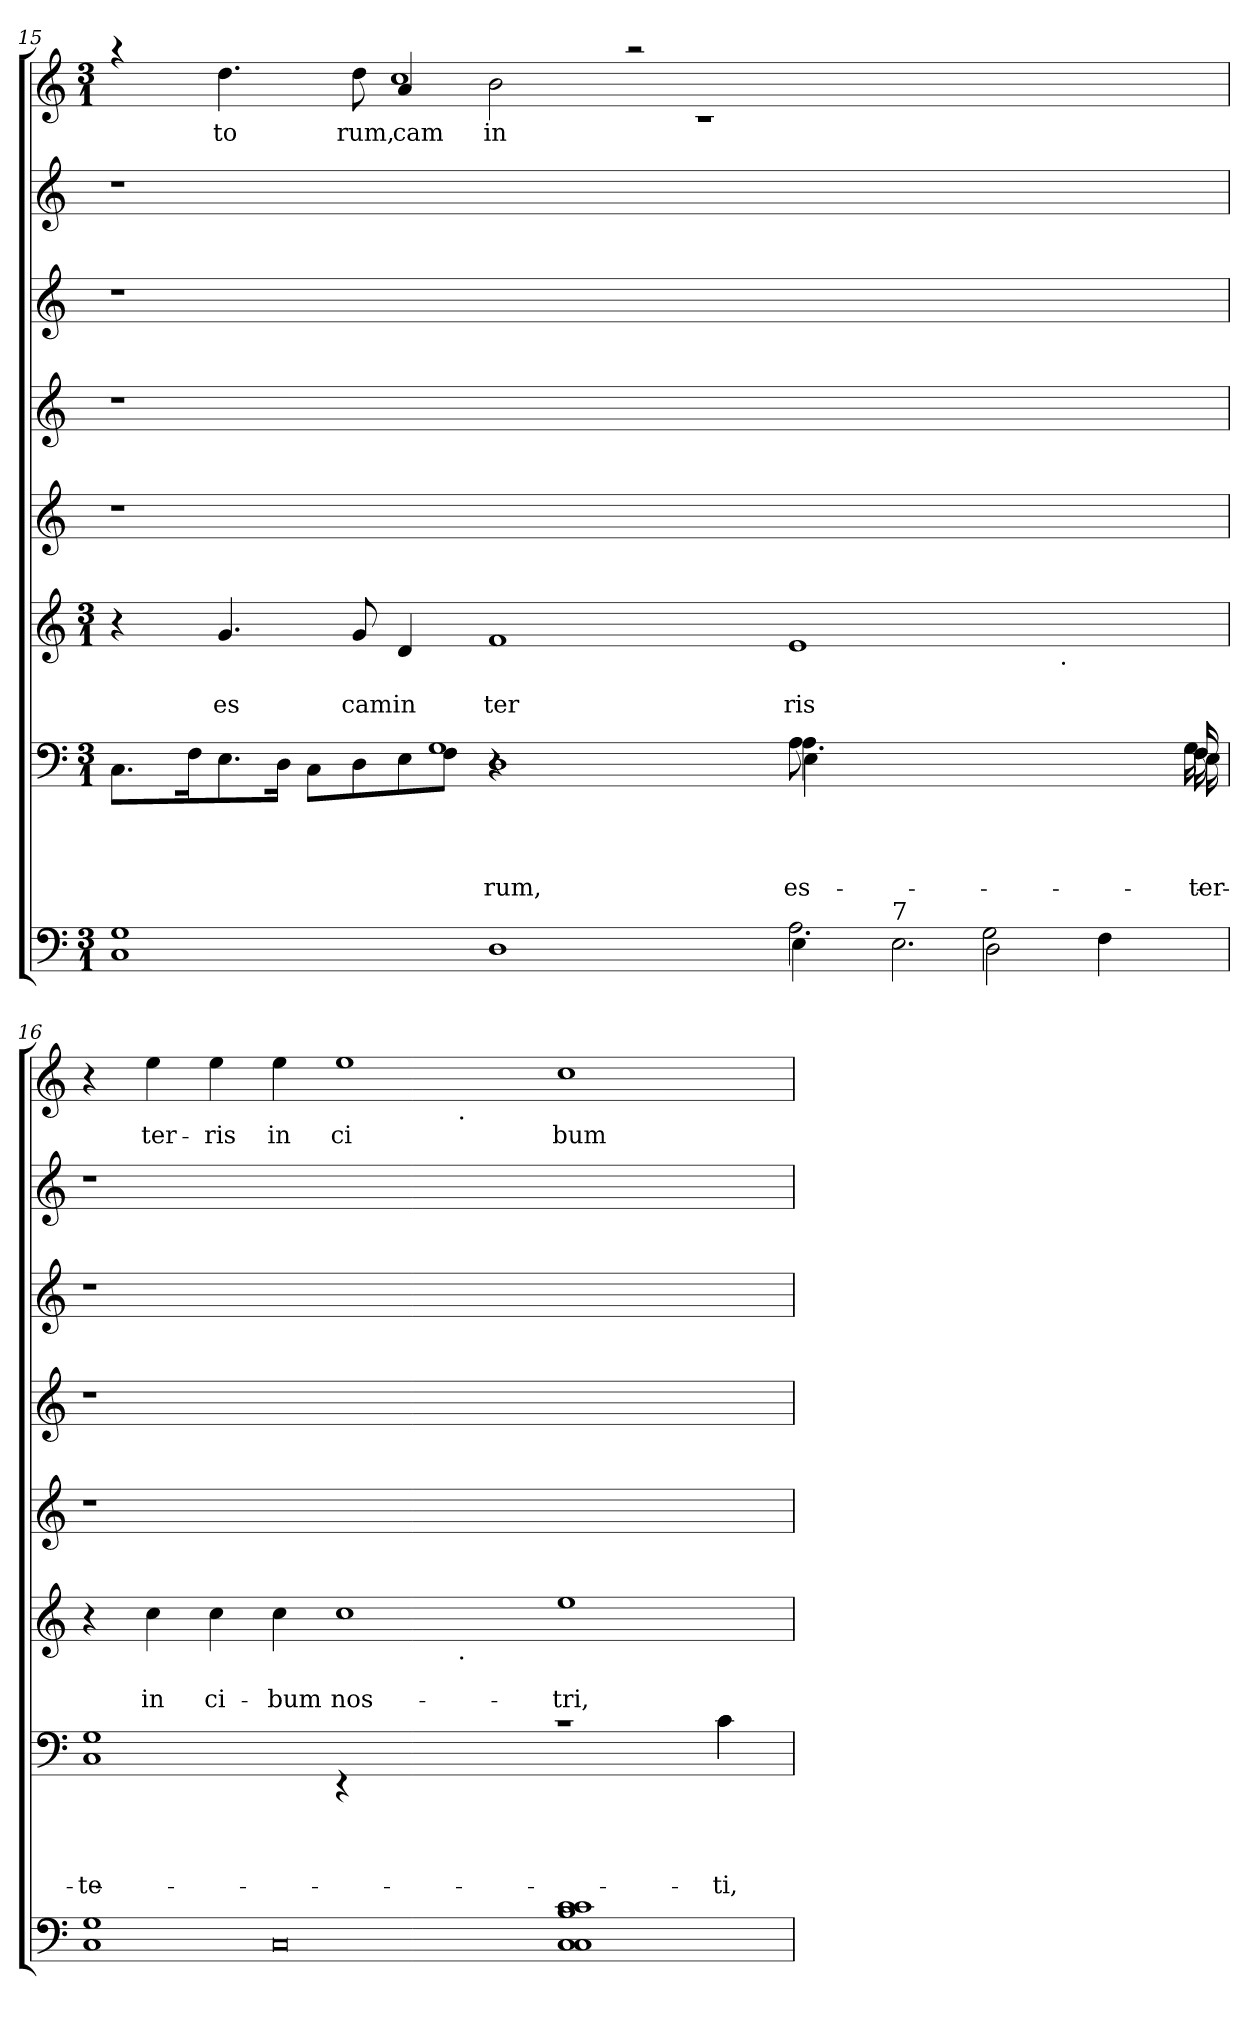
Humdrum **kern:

**kern	**kern	**text	**text	**text	**text	**kern	**text	**text	**kern	**kern	**kern	**kern	**kern	**text
*part8	*part7	*part7	*part7	*part7	*part7	*part6	*part6	*part6	*part5	*part4	*part3	*part2	*part1	*part1
*staff8	*staff7	*staff7	*staff7	*staff7	*staff7	*staff6	*staff6	*staff6	*staff5	*staff4	*staff3	*staff2	*staff1	*staff1
!!LO:LB:g=z
*clefF4	*clefF4	*	*	*	*	*clefG2	*	*	*clefG2	*clefG2	*clefG2	*clefG2	*clefG2	*
*k[]	*k[]	*	*	*	*	*k[]	*	*	*k[]	*k[]	*k[]	*k[]	*k[]	*
*C:	*C:	*	*	*	*	*C:	*	*	*C:	*C:	*C:	*C:	*C:	*
*M3/1	*M3/1	*	*	*	*	*M3/1	*	*	*	*	*	*	*M3/1	*
=15	=15	=15	=15	=15	=15	=15	=15	=15	=15	=15	=15	=15	=15	=15
*^	*^	*	*	*	*	*^	*	*	*	*	*	*	*^	*
*	*^	*	*^	*	*	*	*	*	*	*	*	*	*	*	*	*	*	*
*	*	*^	*	*	*^	*	*	*	*	*	*	*	*	*	*	*	*	*	*	*
1C 1G	0ryy	0ryy	0ryy	16.ryy	8.C\L	2..ryy	1ryy	.	.	.	.	4r	1ryy	.	.	1r	1r	1r	1r	4raa	2.ryy	.
.	.	.	.	0ryy	.	.	.	.	.	.	.	.	.	.	.	.	.	.	.	.	.	.
.	.	.	.	.	16F\k	.	.	.	.	.	.	.	.	.	.	.	.	.	.	.	.	.
!	!	!	!	!	!	!	!	!	!	!	!	!	!	!	!LO:LY:b	!	!	!	!	!	!	!LO:LY:b
.	.	.	.	.	8.E\	.	.	.	.	.	.	4.g/	.	.	es	.	.	.	.	4.dd\	.	to
.	.	.	.	.	16D\Jk	.	.	.	.	.	.	.	.	.	.	.	.	.	.	.	.	.
.	.	.	.	.	8C\L	.	.	.	.	.	.	.	.	.	.	.	.	.	.	.	.	.
!	!	!	!	!	!	!	!	!	!	!	!	!	!	!	!LO:LY:b	!	!	!	!	!	!	!LO:LY:b
.	.	.	.	.	8D\	.	.	.	.	.	.	8g/	.	.	cam	.	.	.	.	8dd\	.	rum,
!	!	!	!	!	!	!	!	!	!	!	!	!	!	!	!LO:LY:b	!	!	!	!	!	!	!LO:LY:b
!	!	!	!	!	!	!	!	!	!	!	!	!	!	!	!	!	!	!	!	!	!	!LO:LY:b
.	.	.	.	.	8E\	.	.	.	.	.	.	4d/	.	.	in	.	.	.	.	4a/	1cc	cam
.	.	.	.	.	8F\J	1G	.	.	.	.	.	.	.	.	.	.	.	.	.	.	.	.
!	!	!	!	!	!	!	!	!	!	!	!LO:LY:b	!	!	!	!LO:LY:b	!	!	!	!	!	!	!LO:LY:b
1D	.	.	.	.	1D	.	4r	.	.	.	rum,	1f	1ryy	.	ter	0ryy	0ryy	0ryy	0ryy	2b\	.	-in
.	.	.	.	.	.	.	2.ryy	.	.	.	.	.	.	.	.	.	.	.	.	.	.	.
.	.	.	.	.	.	.	.	.	.	.	.	.	.	.	.	.	.	.	.	2raa	.	.
.	.	.	.	.	.	.	.	.	.	.	.	.	.	.	.	.	.	.	.	.	1rc	.
.	.	.	.	.	.	8ryy	.	.	.	.	.	.	.	.	.	.	.	.	.	.	.	.
!	!	!	!	!	!	!	!	!	!	!	!LO:LY:b	!	!	!	!	!	!	!	!	!	!	!
!	!	!	!	!	!	!	!	!	!	!	!LO:LY:b	!	!	!	!	!	!	!	!	!	!	!
!	!	!	!	!	!	!	!	!	!	!	!LO:LY:b	!	!	!	!LO:LY:b	!	!	!	!	!	!	!
4ryy	2.A\	4E\	2ryy	.	8A\	4E\	4.A\	.	.	.	-es-	1e	2ryy	.	ris	.	.	.	.	4ryy	.	.
.	.	.	.	2ryy	.	.	.	.	.	.	.	.	.	.	.	.	.	.	.	.	.	.
.	.	.	.	.	2ryy	.	.	.	.	.	.	.	.	.	.	.	.	.	.	.	.	.
!LO:TX:a:t=7	!	!	!	!	!	!	!	!	!	!	!	!	!	!	!	!	!	!	!	!	!	!
2.E\	.	4ryy	.	.	.	2ryy	.	.	.	.	.	.	.	.	.	.	.	.	.	2.ryy	.	.
.	.	.	.	.	.	.	2ryy	.	.	.	.	.	.	.	.	.	.	.	.	.	.	.
.	.	2G\	2D\	.	.	.	.	.	.	.	.	.	8ryy	.	.	.	.	.	.	.	.	.
.	.	.	.	4ryy	.	.	.	.	.	.	.	.	.	.	.	.	.	.	.	.	.	.
.	.	.	.	.	4ryy	.	.	.	.	.	.	.	32ryy	.	.	.	.	.	.	.	.	.
!	!	!	!	!	!	!	!	!	!	!	!	!	!LO:TX:b:t=.	!	!	!	!	!	!	!	!	!
.	.	.	.	.	.	.	.	.	.	.	.	.	4ryy	.	.	.	.	.	.	.	.	.
.	4F<\	.	.	.	.	8.ryy	.	.	.	.	.	.	.	.	.	.	.	.	.	.	4ryy	.
.	.	.	.	16.ryy	.	.	.	.	.	.	.	.	.	.	.	.	.	.	.	.	.	.
.	.	.	.	.	16ryy	.	16ryy	.	.	.	.	.	.	.	.	.	.	.	.	.	.	.
.	.	.	.	.	.	.	.	.	.	.	.	.	16.ryy	.	.	.	.	.	.	.	.	.
!	!	!	!	!	!	!	!	!	!	!	!LO:LY:b	!	!	!	!	!	!	!	!	!	!	!
.	.	.	.	16F/	16E\	16G\	16F\	.	.	.	ter-	.	.	.	.	.	.	.	.	.	.	.
*	*	*v	*v	*	*	*	*	*	*	*	*	*	*	*	*	*	*	*	*	*	*	*
!!LO:PB:g=z	!!
=16	=16	=16	=16	=16	=16	=16	=16	=16	=16	=16	=16	=16	=16	=16	=16	=16	=16	=16	=16	=16	=16
!	!	!	!	!	!	!	!	!	!	!LO:LY:b	!	!	!	!	!	!	!	!	!	!	!
1C> 1G>	2.ryy	0ryy	1C 1G	1ryy	0ryy	0ryy	.	.	.	te	4r	1ryy	.	.	1r	1r	1r	1r	4r	1ryy	.
!	!	!	!	!	!	!	!	!	!	!	!	!	!	!LO:LY:b	!	!	!	!	!	!	!LO:LY:b
.	.	.	.	.	.	.	.	.	.	.	4cc\	.	.	in	.	.	.	.	4ee\	.	ter-
!	!	!	!	!	!	!	!	!	!	!	!	!	!	!LO:LY:b	!	!	!	!	!	!	!LO:LY:b
.	.	.	.	.	.	.	.	.	.	.	4cc\	.	.	ci-	.	.	.	.	4ee\	.	-ris
!	!	!	!	!	!	!	!	!	!	!	!	!	!	!LO:LY:b	!	!	!	!	!	!	!LO:LY:b
.	0C	.	.	.	.	.	.	.	.	.	4cc\	.	.	-bum	.	.	.	.	4ee\	.	in
!	!	!	!	!	!	!	!	!	!	!	!	!	!	!LO:LY:b	!	!	!	!	!	!	!LO:LY:b
0ryy	.	.	1ryy	4rEE	.	.	.	.	.	.	1cc	4...ryy	.	nos-	0ryy	0ryy	0ryy	0ryy	1ee	4...ryy	ci
.	.	.	.	1.ryy	.	.	.	.	.	.	.	.	.	.	.	.	.	.	.	.	.
!	!	!	!	!	!	!	!	!	!	!	!	!	!	!	!	!	!	!	!	!LO:TX:b:t=.	!
!	!	!	!	!	!	!	!	!	!	!	!	!LO:TX:b:t=.	!	!	!	!	!	!	!	!	!
.	.	.	.	.	.	.	.	.	.	.	.	1ryy	.	.	.	.	.	.	.	1ryy	.
!	!	!	!	!	!	!	!	!	!	!	!	!	!	!LO:LY:b	!	!	!	!	!	!	!LO:LY:b
.	.	1C 1C 1B 1c 1c	1rc	.	2.ryy	2.ryy	.	.	.	.	1ee	.	.	-tri,	.	.	.	.	1cc	.	bum
.	.	.	.	.	.	.	.	.	.	.	.	2ryy	.	.	.	.	.	.	.	2ryy	.
!	!	!	!	!	!	!	!	!	!	!LO:LY:b	!	!	!	!	!	!	!	!	!	!	!
!	!	!	!	!	!	!	!	!	!	!LO:LY:b	!	!	!	!	!	!	!	!	!	!	!
!	!	!	!	!	!	!	!	!	!	!LO:LY:b	!	!	!	!	!	!	!	!	!	!	!
.	4ryy	.	.	4c\	4c\	4c\	.	.	.	ti,	.	.	.	.	.	.	.	.	.	.	.
.	.	.	.	.	.	.	.	.	.	.	.	32ryy	.	.	.	.	.	.	.	32ryy	.
*v	*v	*v	*	*	*	*	*	*	*	*	*v	*v	*	*	*	*	*	*	*v	*v	*
*	*v	*v	*v	*v	*	*	*	*	*	*	*	*	*	*	*	*	*
=	=	=	=	=	=	=	=	=	=	=	=	=	=	=
*-	*-	*-	*-	*-	*-	*-	*-	*-	*-	*-	*-	*-	*-	*-
